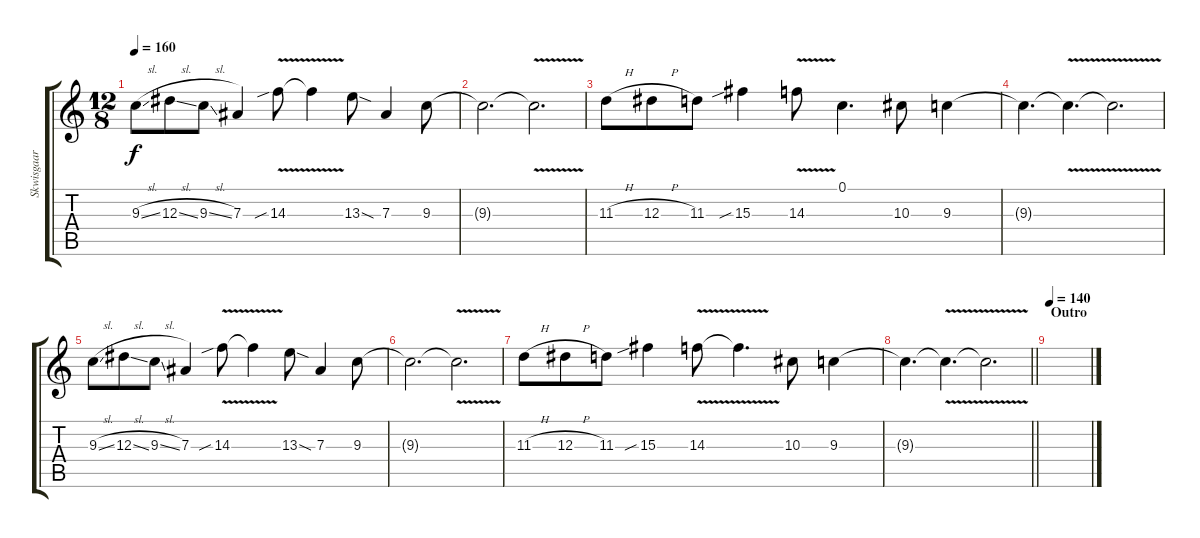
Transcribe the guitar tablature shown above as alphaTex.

\track ("Skwisgaar Skwigelf (Harmony Guitar 2)" "Skwisgaar ") {instrument distortionguitar}
\staff {score tabs}
\tuning (C4 G3 Eb3 Bb2 F2 C2) {hide}
\ts (12 8)
\tempo 160
\clef g2
\ks c
9.3{sl}.8{dy f} 12.3{sl}.8 9.3{sl}.8 7.3.4 14.3{v sib}.8 14.3{t}.4 13.3{sod}.8 7.3.4 9.3.8 |
9.3{t}.2{d} 9.3{v t}.2{d} |
11.3{h}.8 12.3{h}.8 11.3.8 15.3{sib}.4 14.3{v}.8 0.1.4{d} 10.3.8 9.3.4 |
9.3{t}.4{d} 9.3{v t}.4{d} 9.3{t}.2{d} |
9.3{sl}.8 12.3{sl}.8 9.3{sl}.8 7.3.4 14.3{v sib}.8 14.3{t}.4 13.3{sod}.8 7.3.4 9.3.8 |
9.3{t}.2{d} 9.3{v t}.2{d} |
11.3{h}.8 12.3{h}.8 11.3.8 15.3{sib}.4 14.3{v}.8 14.3{t}.4{d} 10.3.8 9.3.4 |
\barLineRight lightlight
9.3{t}.4{d} 9.3{v t}.4{d} 9.3{t}.2{d} |
\section ("" "Outro")
\tempo 150
\tempo 140
